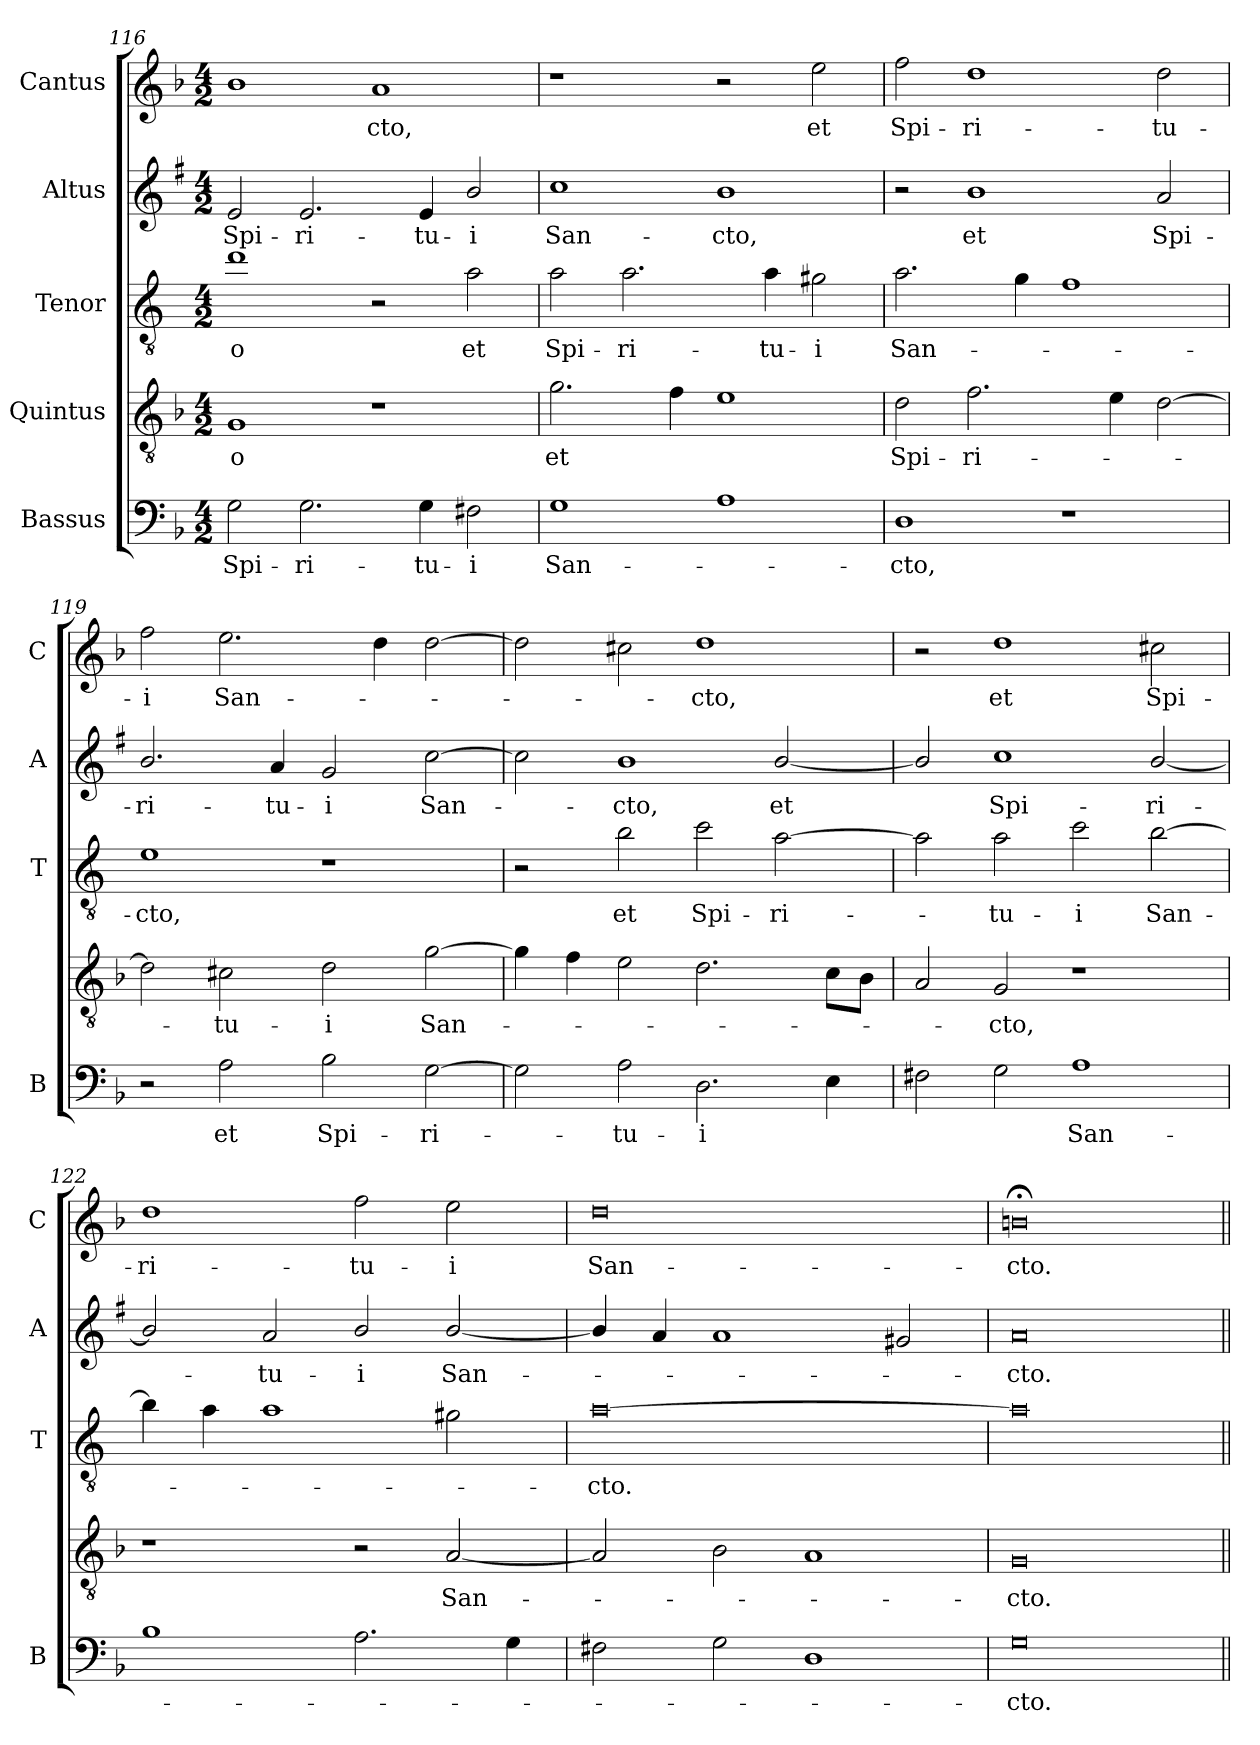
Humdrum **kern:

**kern	**text	**kern	**text	**kern	**text	**kern	**text	**kern	**text
*part5	*part5	*part4	*part4	*part3	*part3	*part2	*part2	*part1	*part1
*staff5	*staff5	*staff4	*staff4	*staff3	*staff3	*staff2	*staff2	*staff1	*staff1
*I"Bassus	*	*I"Quintus	*	*I"Tenor	*	*I"Altus	*	*I"Cantus	*
*I'B	*	*	*	*I'T	*	*I'A	*	*I'C	*
*clefF4	*	*clefGv2	*	*clefGv2	*	*clefG2	*	*clefG2	*
*	*	*	*	*ITrd4c7	*	*ITrd1c2	*	*	*
*k[b-]	*	*k[b-]	*	*k[b-]	*	*k[b-]	*	*k[b-]	*
*F:	*	*F:	*	*F:	*	*F:	*	*F:	*
*M4/2	*	*M4/2	*	*M4/2	*	*M4/2	*	*M4/2	*
=116	=116	=116	=116	=116	=116	=116	=116	=116	=116
!	!LO:LY:b	!	!LO:LY:b	!	!LO:LY:b	!	!LO:LY:b	!	!
2G\	Spi-	1G	-o	1g	-o	2d/	Spi-	1b-	.
!	!LO:LY:b	!	!	!	!	!	!LO:LY:b	!	!
2.G\	-ri-	.	.	.	.	2.d/	-ri-	.	.
!	!	!	!	!	!	!	!	!	!LO:LY:b
.	.	1r	.	2r	.	.	.	1a	-cto,
!	!LO:LY:b	!	!	!	!	!	!LO:LY:b	!	!
4G\	-tu-	.	.	.	.	4d/	-tu-	.	.
!	!LO:LY:b	!	!	!	!LO:LY:b	!	!LO:LY:b	!	!
2F#X\	-i	.	.	2d\	et	2a/	-i	.	.
=117	=117	=117	=117	=117	=117	=117	=117	=117	=117
!	!LO:LY:b	!	!LO:LY:b	!	!LO:LY:b	!	!LO:LY:b	!	!
1G	San-	2.g\	et	2d\	Spi-	1b-	San-	1r	.
!	!	!	!	!	!LO:LY:b	!	!	!	!
.	.	.	.	2.d\	-ri-	.	.	.	.
.	.	4f\	.	.	.	.	.	.	.
!	!	!	!	!	!	!	!LO:LY:b	!	!
1A	.	1e	.	.	.	1a	-cto,	2r	.
!	!	!	!	!	!LO:LY:b	!	!	!	!
.	.	.	.	4d\	-tu-	.	.	.	.
!	!	!	!	!	!LO:LY:b	!	!	!	!LO:LY:b
.	.	.	.	2c#X\	-i	.	.	2ee\	et
=118	=118	=118	=118	=118	=118	=118	=118	=118	=118
!	!LO:LY:b	!	!LO:LY:b	!	!LO:LY:b	!	!	!	!LO:LY:b
1D	-cto,	2d\	Spi-	2.d\	San-	2r	.	2ff\	Spi-
!	!	!	!LO:LY:b	!	!	!	!LO:LY:b	!	!LO:LY:b
.	.	2.f\	-ri-	.	.	1a	et	1dd	-ri-
.	.	.	.	4c\	.	.	.	.	.
1r	.	.	.	1B-	.	.	.	.	.
.	.	4e\	.	.	.	.	.	.	.
!	!	!	!	!	!	!	!LO:LY:b	!	!LO:LY:b
.	.	[2d\	.	.	.	2g/	Spi-	2dd\	-tu-
!!LO:PB:g=z
=119	=119	=119	=119	=119	=119	=119	=119	=119	=119
!	!	!	!	!	!LO:LY:b	!	!LO:LY:b	!	!LO:LY:b
2r	.	2d\]	.	1A	-cto,	2.a/	-ri-	2ff\	-i
!	!LO:LY:b	!	!LO:LY:b	!	!	!	!	!	!LO:LY:b
2A\	et	2c#X\	-tu-	.	.	.	.	2.ee\	San-
!	!	!	!	!	!	!	!LO:LY:b	!	!
.	.	.	.	.	.	4g/	-tu-	.	.
!	!LO:LY:b	!	!LO:LY:b	!	!	!	!LO:LY:b	!	!
2B-\	Spi-	2d\	-i	1r	.	2f/	-i	.	.
.	.	.	.	.	.	.	.	4dd\	.
!	!LO:LY:b	!	!LO:LY:b	!	!	!	!LO:LY:b	!	!
[2G\	-ri-	[2g\	San-	.	.	[2b-\	San-	[2dd\	.
=120	=120	=120	=120	=120	=120	=120	=120	=120	=120
2G\]	.	4g\]	.	2r	.	2b-\]	.	2dd\]	.
.	.	4f\	.	.	.	.	.	.	.
!	!LO:LY:b	!	!	!	!LO:LY:b	!	!LO:LY:b	!	!
2A\	-tu-	2e\	.	2e\	et	1a	-cto,	2cc#X\	.
!	!LO:LY:b	!	!	!	!LO:LY:b	!	!	!	!LO:LY:b
2.D\	-i	2.d\	.	2f\	Spi-	.	.	1dd	-cto,
!	!	!	!	!	!LO:LY:b	!	!LO:LY:b	!	!
.	.	.	.	[2d\	-ri-	[2a/	et	.	.
4E\	.	8c\L	.	.	.	.	.	.	.
.	.	8B-\J	.	.	.	.	.	.	.
=121	=121	=121	=121	=121	=121	=121	=121	=121	=121
2F#X\	.	2A/	.	2d\]	.	2a/]	.	2r	.
!	!	!	!LO:LY:b	!	!LO:LY:b	!	!LO:LY:b	!	!LO:LY:b
2G\	.	2G/	-cto,	2d\	-tu-	1b-	Spi-	1dd	et
!	!LO:LY:b	!	!	!	!LO:LY:b	!	!	!	!
1A	San-	1r	.	2f\	-i	.	.	.	.
!	!	!	!	!	!LO:LY:b	!	!LO:LY:b	!	!LO:LY:b
.	.	.	.	[2e\	San-	[2a/	-ri-	2cc#X\	Spi-
=122	=122	=122	=122	=122	=122	=122	=122	=122	=122
!	!	!	!	!	!	!	!	!	!LO:LY:b
1B-	.	1r	.	4e\]	.	2a/]	.	1dd	-ri-
.	.	.	.	4d\	.	.	.	.	.
!	!	!	!	!	!	!	!LO:LY:b	!	!
.	.	.	.	1d	.	2g/	-tu-	.	.
!	!	!	!	!	!	!	!LO:LY:b	!	!LO:LY:b
2.A\	.	2r	.	.	.	2a/	-i	2ff\	-tu-
!	!	!	!LO:LY:b	!	!	!	!LO:LY:b	!	!LO:LY:b
.	.	[2A/	San-	2c#X\	.	[2a/	San-	2ee\	-i
4G\	.	.	.	.	.	.	.	.	.
=123	=123	=123	=123	=123	=123	=123	=123	=123	=123
!	!	!	!	!	!LO:LY:b	!	!	!	!LO:LY:b
2F#X\	.	2A/]	.	[0d	-cto.	4a/]	.	0dd	San-
.	.	.	.	.	.	4g/	.	.	.
2G\	.	2B-\	.	.	.	1g	.	.	.
1D	.	1A	.	.	.	.	.	.	.
.	.	.	.	.	.	2f#X/	.	.	.
=124	=124	=124	=124	=124	=124	=124	=124	=124	=124
!	!LO:LY:b	!	!LO:LY:b	!	!	!	!LO:LY:b	!	!LO:LY:b
0G	-cto.	0G	-cto.	0d]	.	0g	-cto.	0bn;<	-cto.
=||	=||	=||	=||	=||	=||	=||	=||	=||	=||
*-	*-	*-	*-	*-	*-	*-	*-	*-	*-
